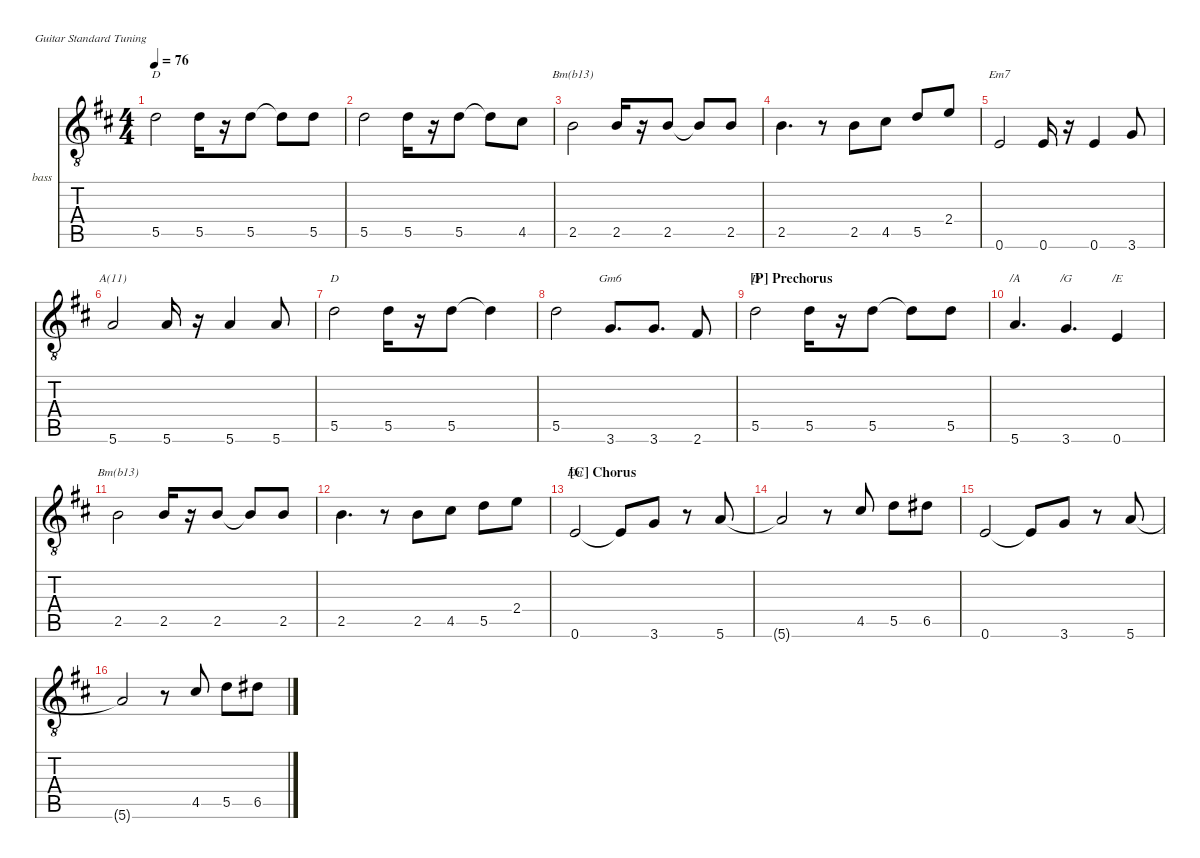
\defaultSystemsLayout 4
\hideDynamics
\bracketExtendMode nobrackets
\firstSystemTrackNameOrientation horizontal
\otherSystemsTrackNameOrientation horizontal
\track ("bass" "bass") {instrument electricbassfinger}
\staff {score tabs}
\tuning (E4 B3 G3 D3 A2 E2)
\chord ("D" x x x x 5 x) {showdiagram false showfingering false}
\chord ("Gm6" x x x x x 3) {showdiagram false showfingering false}
\chord ("Bm(b13)" x x x x 2 x) {showdiagram false showfingering false}
\chord ("Em7" x x x x x 0) {showdiagram false showfingering false}
\chord ("A(11)" x x x x x 5) {showdiagram false showfingering false}
\chord ("/A" x x x x x 5) {showdiagram false showfingering false}
\chord ("/G" x x x x x 3) {showdiagram false showfingering false}
\chord ("/E" x x x x x 0) {showdiagram false showfingering false}
\chord ("Em" x x x x x 0) {showdiagram false showfingering false}
\ts (4 4)
\tempo 76
\clef g2
\ottava 8vb
\ks d
5.5{acc forcenatural}.2{ch "D" dy mf beam Down} 5.5{acc forcenatural}.16{beam Down} r.16{beam Down} 5.5{acc forcenatural}.8{beam Down} 5.5{t acc forcenatural}.8{beam Down} 5.5{acc forcenatural}.8{beam Down} |
5.5{acc forcenatural}.2{beam Down} 5.5{acc forcenatural}.16{beam Down} r.16{beam Down} 5.5{acc forcenatural}.8{beam Down} 5.5{t acc forcenatural}.8{beam Down} 4.5{acc #}.8{beam Down} |
2.5{acc forcenatural}.2{ch "Bm(b13)" beam Down} 2.5{acc forcenatural}.16{beam Up} r.16{beam Up} 2.5{acc forcenatural}.8{beam Up} 2.5{t acc forcenatural}.8{beam Up} 2.5{acc forcenatural}.8{beam Up} |
2.5{acc forcenatural}.4{d beam Down} r.8{beam Down} 2.5{acc forcenatural}.8{beam Down} 4.5{acc #}.8{beam Down} 5.5{acc forcenatural}.8{beam Up} 2.4{acc forcenatural}.8{beam Up} |
0.6{acc forcenatural}.2{ch "Em7" beam Up} 0.6{acc forcenatural}.16{beam Up} r.16{beam Up} 0.6{acc forcenatural}.4{beam Up} 3.6{acc forcenatural}.8{beam Up} |
5.6{acc forcenatural}.2{ch "A(11)" beam Up} 5.6{acc forcenatural}.16{beam Up} r.16{beam Up} 5.6{acc forcenatural}.4{beam Up} 5.6{acc forcenatural}.8{beam Up} |
5.5{acc forcenatural}.2{ch "D" beam Down} 5.5{acc forcenatural}.16{beam Down} r.16{beam Down} 5.5{acc forcenatural}.8{beam Down} 5.5{t acc forcenatural}.4{beam Down} |
5.5{acc forcenatural}.2{beam Down} 3.6{acc forcenatural}.8{d ch "Gm6" beam Up} 3.6{acc forcenatural}.8{d beam Up} 2.6{acc #}.8{beam Up} |
\section ("P" "Prechorus")
5.5{acc forcenatural}.2{ch "D" beam Down} 5.5{acc forcenatural}.16{beam Down} r.16{beam Down} 5.5{acc forcenatural}.8{beam Down} 5.5{t acc forcenatural}.8{beam Down} 5.5{acc forcenatural}.8{beam Down} |
5.6{acc forcenatural}.4{d ch "/A" beam Up} 3.6{acc forcenatural}.4{d ch "/G" beam Up} 0.6{acc forcenatural}.4{ch "/E" beam Up} |
2.5{acc forcenatural}.2{ch "Bm(b13)" beam Down} 2.5{acc forcenatural}.16{beam Up} r.16{beam Up} 2.5{acc forcenatural}.8{beam Up} 2.5{t acc forcenatural}.8{beam Up} 2.5{acc forcenatural}.8{beam Up} |
2.5{acc forcenatural}.4{d beam Down} r.8{beam Down} 2.5{acc forcenatural}.8{beam Down} 4.5{acc #}.8{beam Down} 5.5{acc forcenatural}.8{beam Down} 2.4{acc forcenatural}.8{beam Down} |
\section ("C" "Chorus")
0.6{acc forcenatural}.2{ch "Em" beam Up} 0.6{t acc forcenatural}.8{beam Up} 3.6{acc forcenatural}.8{beam Up} r.8{beam Up} 5.6{acc forcenatural}.8{beam Up} |
5.6{t acc forcenatural}.2{beam Up} r.8{beam Up} 4.5{acc #}.8{beam Down} 5.5{acc forcenatural}.8{beam Down} 6.5{acc #}.8{beam Down} |
0.6{acc forcenatural}.2{beam Up} 0.6{t acc forcenatural}.8{beam Up} 3.6{acc forcenatural}.8{beam Up} r.8{beam Up} 5.6{acc forcenatural}.8{beam Up} |
5.6{t acc forcenatural}.2{beam Up} r.8{beam Up} 4.5{acc #}.8{beam Down} 5.5{acc forcenatural}.8{beam Down} 6.5{acc #}.8{beam Down}
